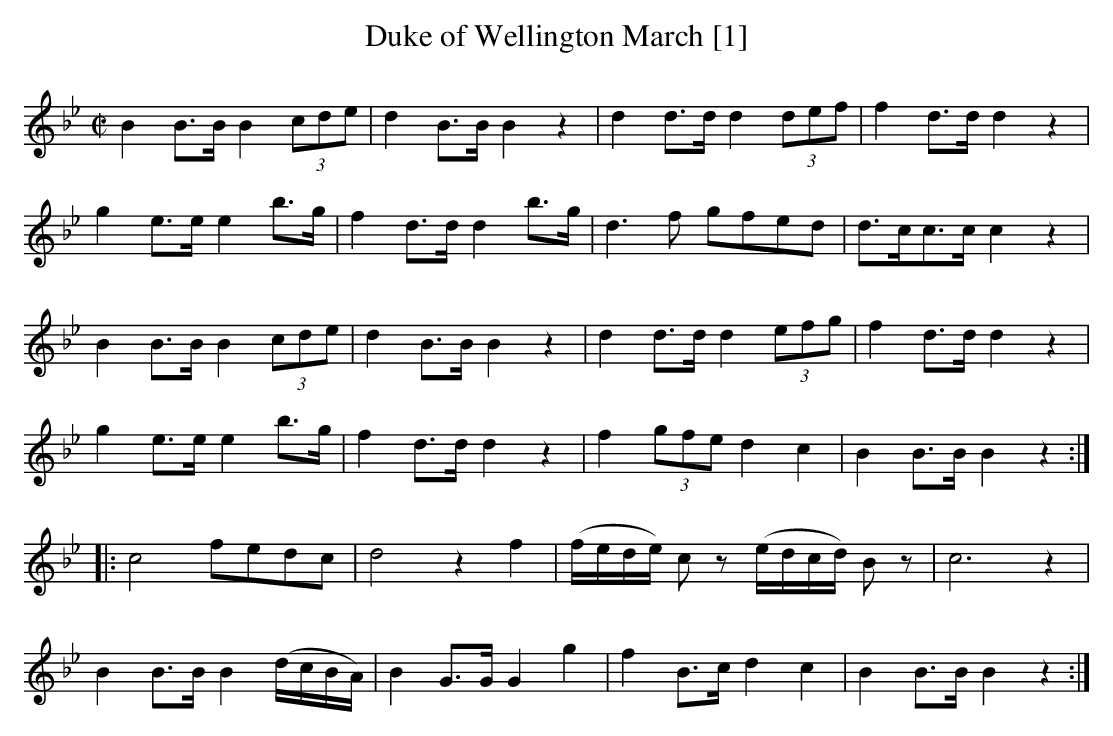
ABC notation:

X:1
T:Duke of Wellington March [1]
M:C|
L:1/8
K:Bb
B2 B>B B2 (3cde|d2 B>B B2z2|d2 d>d d2 (3def|f2 d>d d2z2|
g2e>e e2 b>g|f2 d>d d2 b>g|d3f gfed|d>cc>c c2z2|
B2 B>B B2 (3cde|d2 B>B B2z2|d2 d>d d2 (3efg|f2 d>d d2 z2|
g2 e>e e2 b>g|f2d>d d2z2|f2 (3gfe d2c2|B2 B>B B2z2:|
|:c4 fedc|d4 z2f2|(f/e/d/e/) cz (e/d/c/d/) Bz|c6 z2|
B2B>B B2 (d/c/B/A/)|B2 G>G G2g2|f2 B>c d2c2|B2 B>B B2 z2:|]
